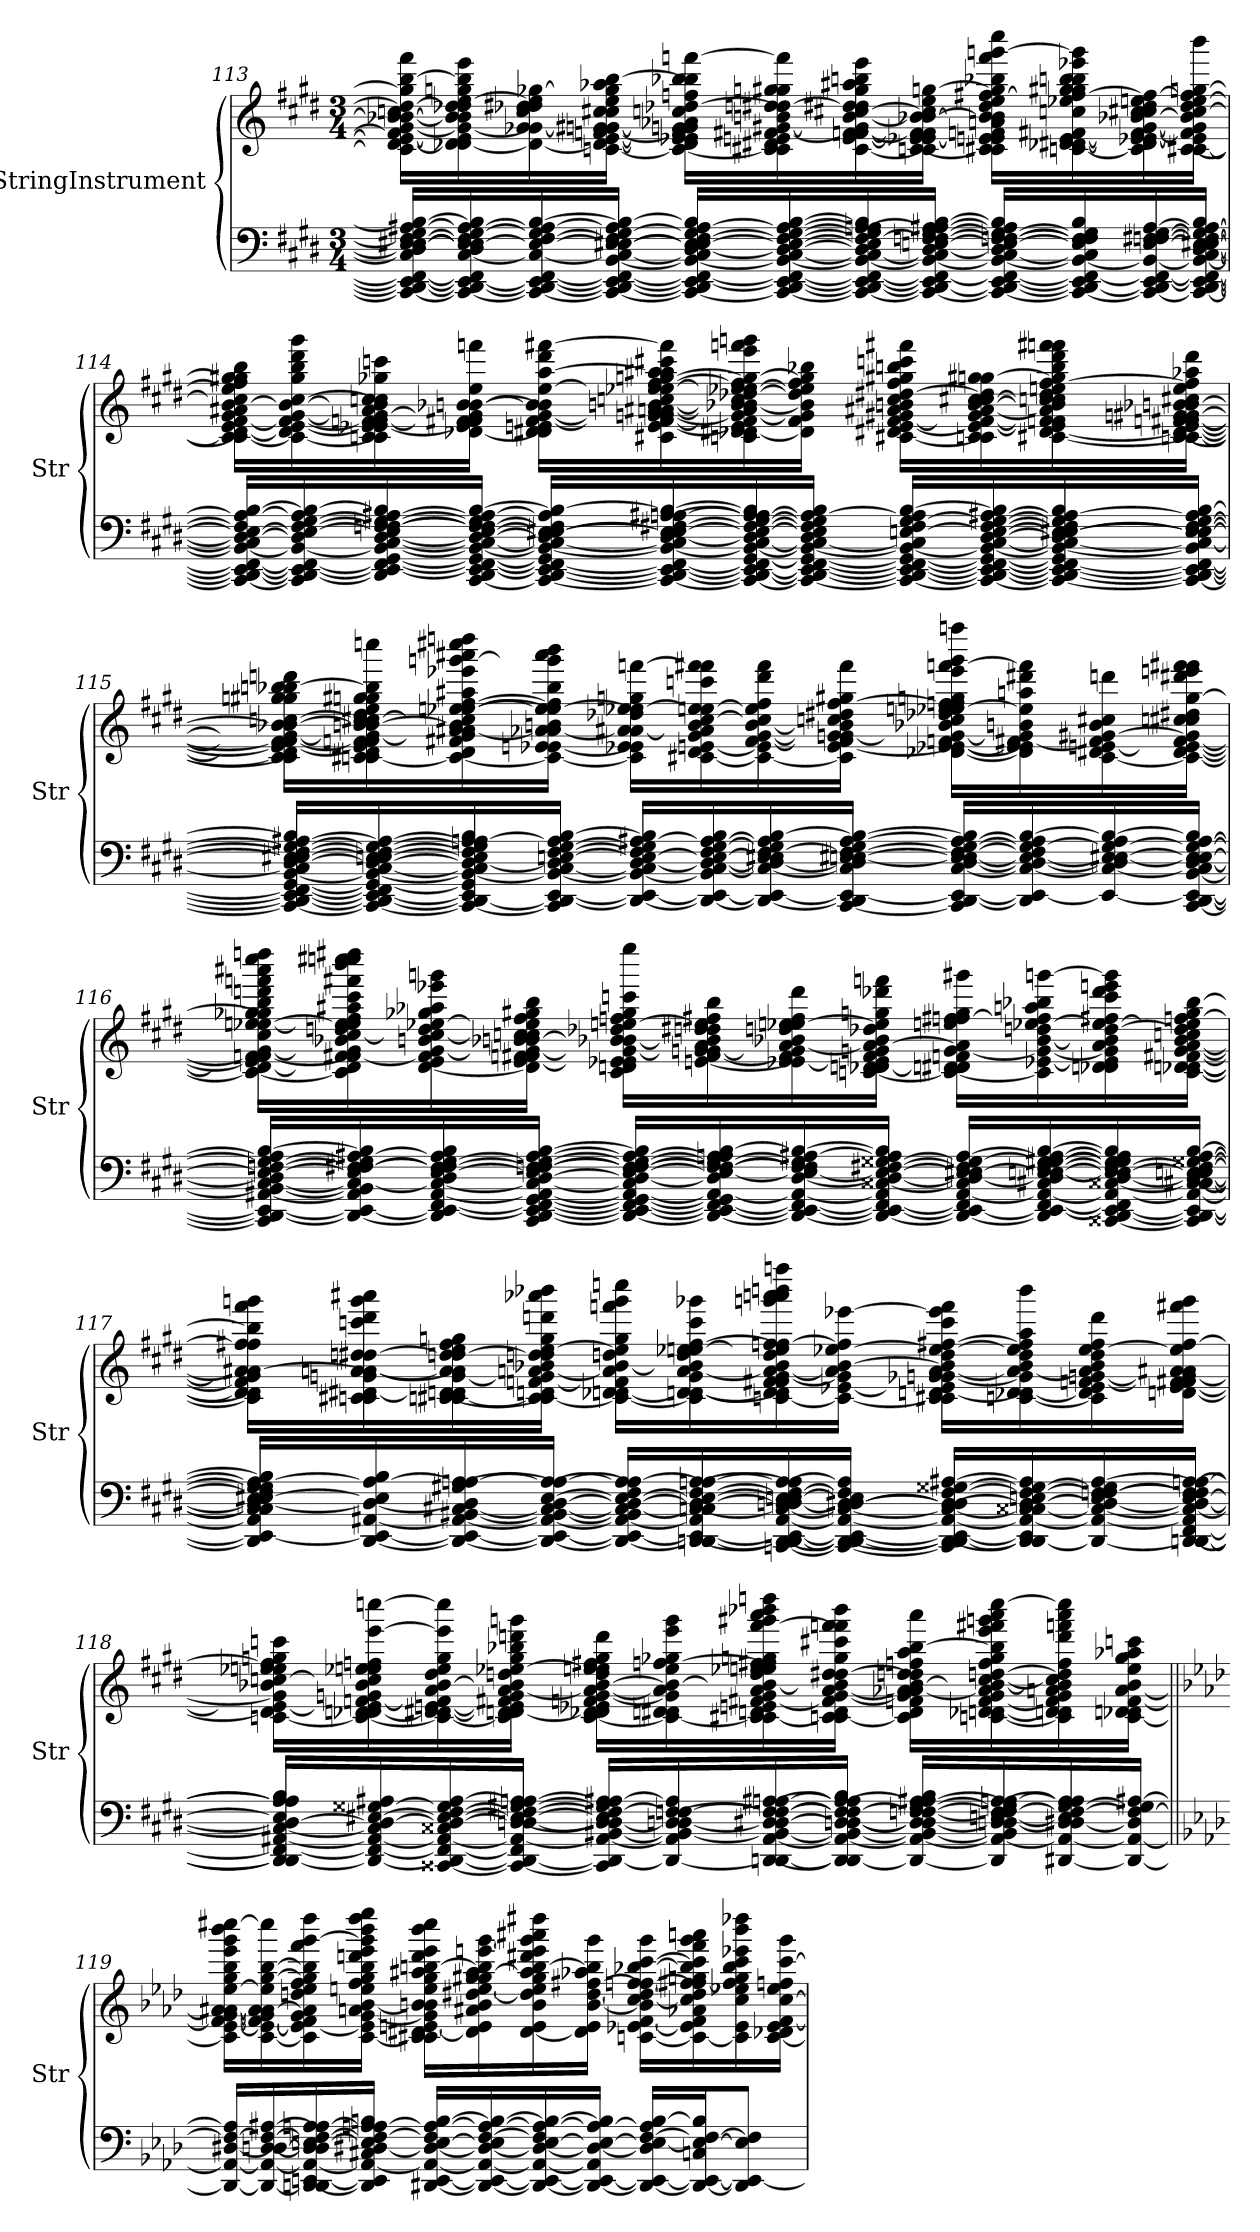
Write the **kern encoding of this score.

**kern	**kern
*part2	*part1
*staff2	*staff1
*I"StringInstrument	*I"StringInstrument
*I'Str	*I'Str
!!LO:LB:g=z
*clefF4	*clefG2
*k[f#c#g#d#]	*k[f#c#g#d#]
*M3/4	*M3/4
=113	=113
16CC#/_ 16DD#/_ 16EE/_ 16FF#/_ 16C#/] 16D#/] [16E/ [16E#X/ 16F#/_ 16G#/ [16A#X/ 16B/_LL	16c#\] [16d#\ 16e\_ 16f\] [16g#\ [16b-X\ 16b\_ 16ccn\ 16dd#\_ 16gg#\] [16bb\ 16fff#\LL
16CC#/_ 16DD#/_ 16EE/_ 16FF#/] [16C#/ 16D#/ 16E/_ 16E#/] 16F#/] [16G#/ 16A#/_ 16B/]	[16d-X\ 16d#\] 16e\] 16g#\_ 16b-\] 16b\] 16dd-X\ 16dd#\] [16ee\ 16ggn\ 16bb\] 16eee\
16CC#/_ 16DD#/_ 16EE/_ [16FF#/ 16C#/_ 16E/_ [16F#/ 16G#/] 16A#/_ [16B/	16d-\_ [16g-X\ 16g#\] 16cc\ 16dd-X\ 16dd#X\ 16ee\] [16gg-X\
16CC#/_ 16DD#/_ 16EE/_ 16FF#/_ [16BB/ 16C#/_ 16E/_ [16E#X/ 16F#/] [16G#/ 16A#/] 16B/_JJ	[16cn\ 16d-\_ [16e\ [16fn\ 16g-\_ 16gn\ 16g#X\ 16cc\ 16cc#X\ 16ee\ 16gg-\] 16aa-X\ [16bb\JJ
16CC#/_ 16DD#/] 16EE/_ 16FF#/_ 16BB/_ 16C#/] [16D#/ 16E/_ 16E#/] [16F#/ 16G#/] [16A#/ 16B/]LL	16c\_ 16d-\] 16e-X\ 16e\] 16f\] 16g-\] 16gn\ 16a-X\ 16ccn\ [16dd-X\ 16ffn\ 16bb-X\ 16bb\] [16fffn\LL
16CC#/_ [16DD#/ 16EE/_ 16FF#/_ 16BB/_ [16C#/ 16D#/_ 16E/_ 16F#/_ [16G#/ 16A#/_ [16B/	16c\] 16c#X\ 16d#X\ 16en\ [16f#X\ [16g#X\ 16bn\ 16dd-\] [16ddn\ 16dd#X\ 16ggn\ 16gg#X\ 16fff\]
16CC#/_ 16DD#/_ 16EE/_ 16FF#/_ 16BB/_ 16C#/_ 16D#/] 16E/] 16F#/_ 16G#/] [16An/ 16A#/] 16B/]	[16c#\ [16e\ [16fn\ 16f#\_ 16g#\] [16b\ [16cc#X\ 16dd\] 16dd#X\ 16gg#\ 16aa#X\ 16bbn\ 16eee\
16CC#/_ 16DD#/_ 16EE/] 16FF#/_ 16BB/_ 16C#/] [16D#/ [16En/ 16Fn/ 16F#/_ [16G#/ 16A/] [16A#X/ [16B/JJ	[16cn\ 16c#\] [16e-X\ 16e\] 16f\] 16f#\] [16b-X\ 16b\_ 16cc#\] 16ee\ [16ggn\JJ
16CC#/_ 16DD#/_ [16EE/ 16FF#/_ 16BB/_ [16C#/ 16D#/] 16E/_ [16Fn/ 16F#/_ 16G#/_ 16A#/] 16B/]LL	16c\] 16c#X\ 16e-\] 16en\ 16fn\ 16an\ 16b-\] 16b\] 16dd#\ 16ee\ [16ff#X\ 16gg\] 16bb-X\ 16fff\ [16gggn\ 16cccc#\LL
16CC#/_ 16DD#/_ 16EE/] 16FF#/_ 16BB/_ 16C#/] 16E/] 16F/] 16F#/] 16G#/] 16B/	[16cn\ [16d-X\ 16d#X\ [16e\ 16f#X\ 16ccn\ 16ee-X\ 16ff#\_ 16gg\ 16gg#X\ 16bb-\ 16bbn\ 16eee-X\ 16ggg\]
16CC#/_ 16DD#/] [16EE/ 16FF#/_ 16BB/_ [16E/ 16Fn/ [16F#X/ [16G#/ [16A#/	16c\] 16d-\] [16e-X\ 16e\] [16f#\ [16g#\ [16b-X\ 16cc\ 16cc#X\ 16dd#\ 16een\ 16ff#\_
16CC#/_ [16DD#/ 16EE/_ 16FF#/_ 16BB/_ [16C#/ [16D#/ 16E/_ 16E#X/ 16F#/_ 16G#/] 16A#/_ 16B/JJ	[16c\ [16c#X\ 16e-\] 16f#\] 16g#\] 16b-\] [16cc#\ 16dd#\ [16ee\ 16ff#\] [16ggn\ 16bbb\JJ
!!LO:PB:g=z
=114	=114
16CC#/_ 16DD#/_ 16EE/_ 16FF#/_ 16BB/_ 16C#/] 16D#/_ 16E/_ 16F#/] 16A#/_ [16B/LL	16c\] 16c#\_ [16d#\ 16e\ [16f#\ 16g#\ 16a#X\ [16b\ 16cc#\] 16ee\] 16ff#\ 16gg\] 16gg#X\ 16bb\LL
16CC#/] 16DD#/_ 16EE/_ 16FF#/_ 16BB/_ 16D#/] 16E/_ [16F#/ [16G#/ 16A#/] 16B/_	16c#\_ 16d#\] [16e\ 16f#\_ [16g#\ 16b\_ [16cc#\ 16gg#\ 16bb\ 16ddd#\ 16ggg#\
16DD#/] 16EE/_ 16FF#/_ [16GG#/ 16BB/_ [16C#/ [16D#/ 16E/] [16Fn/ 16F#/_ 16G#/_ [16A#X/ 16B/]	16cn\ 16c#\] [16e-X\ 16e\] [16fn\ 16f#\] 16g#\_ 16a#\ 16b\] 16ccn\ 16cc#\] 16gg-X\ 16cccn\
[16CC#/ 16DD#/ 16EE/_ 16FF#/_ 16GG#/_ 16BB/_ 16C#/_ 16D#/_ [16E/ 16F/] 16F#/_ 16G#/] 16A#/_ [16B/JJ	[16d-X\ 16e-\] 16f\] 16f#X\ 16g#\] [16b-X\ [16bn\ 16ee\ 16fffn\JJ
16CC#/_ [16DD#/ 16EE/_ 16FF#/_ 16GG#/] 16BB/_ 16C#/_ 16D#/] 16E/_ [16E#X/ 16F#/] 16A#/] 16B/_LL	16d-\] 16d#X\ 16en\ [16f#\ [16g#\ 16b-\] 16b\] [16ee\ [16aa\ 16ddd#\ [16fff#X\LL
16CC#/_ 16DD#/_ 16EE/_ 16FF#/_ 16BB/_ 16C#/] [16D#/ 16E/_ 16E#/] [16F#X/ [16An/ [16A#X/ 16B/_	16c#X\ [16e\ 16f#\_ 16gn\ 16g#\_ [16an\ 16a#X\ [16bn\ 16ccn\ 16ee-X\ 16ee\_ [16ff#\ [16ggn\ 16aa\] 16aa#X\ 16ccc#X\ 16fff#\]
16CC#/_ 16DD#/_ 16EE/_ 16FF#/] [16GG#/ 16BB/_ [16C#/ 16D#/] 16E/_ 16F#/_ [16G#/ 16A/] 16A#/_ 16B/]	16cn\ [16d-X\ 16d#X\ 16e\] 16f#\] 16g#\_ 16a\] 16b-X\ 16b\_ 16cc\ [16dd-X\ 16ee-X\ 16ee\_ 16ff#\] 16gg\_ 16eee\ 16fffn\ 16gggn\
16CC#/_ 16DD#/_ 16EE/_ [16FF#/ 16GG#/_ 16BB/_ 16C#/_ 16D#/ 16E/] 16F#/] 16G#/] 16A#/_ 16B/JJ	16d-\] 16f#\ 16g#\] 16b\] 16dd-\] 16ee\] 16ff#\ 16gg\] 16bb-X\JJ
16CC#/_ 16DD#/_ 16EE/_ 16FF#/_ 16GG#/_ 16BB/_ 16C#/] [16En/ 16F#/ [16G#/ 16A#/] [16B/LL	[16c#X\ 16d#X\ [16e\ [16f#\ 16g#X\ 16a#X\ 16bn\ 16cc\ [16dd#X\ 16ff#\ 16gg#X\ 16bbn\ 16cccn\ 16fff#X\LL
16CC#/_ 16DD#/_ 16EE/_ 16FF#/_ 16GG#/_ 16BB/_ [16C#/ [16D#/ 16E/_ [16F#/ 16G#/_ [16A#X/ 16B/]	16cn\ 16c#\] 16e\_ 16f#\_ 16g#\ [16a#\ [16b\ 16cc\ [16cc#X\ 16dd#\] [16ggn\ 16gg#X\
16CC#/_ 16DD#/_ 16EE/_ 16FF#/_ 16GG#/] 16BB/_ 16C#/_ 16D#/] 16E/_ [16E#X/ 16F#/] 16G#/] 16A#/_ 16B/	[16c#X\ [16d#\ 16e\] 16fn\ 16f#\] 16a#\] 16b\] 16ccn\ 16cc#\] 16dd#\ 16een\ [16ff#\ 16gg\] 16bb\ 16ddd#\ 16fffn\ 16fff#X\
16CC#/_ 16DD#/_ 16EE/_ 16FF#/_ 16BB/] 16C#/_ 16E/_ 16E#/] [16F#/ [16G#/ 16A#/] [16B/JJ	[16cn\ 16c#\_ 16d#\_ [16e\ [16fn\ [16f#X\ 16gn\ [16g#X\ 16b-X\ [16bn\ 16cc#X\ 16ee\ 16ff#\] 16aa-X\ 16ddd#\JJ
!!LO:LB:g=z
=115	=115
16CC#/_ 16DD#/_ 16EE/_ 16FF#/_ [16GG#/ [16BB/ 16C#/] [16D#/ 16E/] [16E#X/ 16F#/_ 16G#/_ [16A#X/ 16B/]LL	16c\] 16c#\] 16d#\] 16e\_ 16f\] 16f#\_ 16g#\_ [16b-X\ 16b\] [16ccn\ 16ggn\ 16gg#X\ 16bb-X\ [16bbn\ 16dddn\LL
16CC#/_ 16DD#/_ 16EE/_ 16FF#/] 16GG#/_ 16BB/_ [16C#/ 16D#/_ [16En/ 16E#/] 16F#/_ 16G#/_ 16A#/_	16cn\ [16c#X\ 16d#\ 16e\] 16fn\ 16f#\] 16g#\_ 16b-\] [16bn\ 16cc\] [16cc#X\ 16dd#\ 16ee\ 16ggn\ 16gg#X\ 16bb\] 16ccccn\
16CC#/_ 16DD#/_ 16EE/] 16GG#/] 16BB/_ 16C#/] 16D#/_ 16E/] 16F#/] 16G#/] 16An/ 16A#/_ 16B/	16c#\_ 16d#\ 16f#X\ 16g#\] [16a\ 16a#X\ 16b\] 16cc#\] [16ee-X\ [16een\ [16ff#\ 16aa#X\ 16eee-X\ [16gggn\ 16aaa#X\ 16cccc#X\ 16ddddn\
16CC#/] 16DD#/_ [16EE/ 16BB/_ [16C#/ 16D#/] [16En/ [16F#/ [16G#/ 16A#/] [16B/JJ	16c#\_ 16e-X\ [16en\ [16a-X\ 16a\] 16bn\ 16ee-\] 16ee\_ 16ff#\] 16bb\ 16ggg\] 16aaa#\ 16bbb\JJ
16DD#/_ 16EE/_ 16BB/_ 16C#/] [16D#/ 16E/_ 16F#/] 16G#/] [16A#X/ 16B/]LL	16c#\] 16e-X\ 16e\] 16a-\] [16a#X\ 16dd-X\ [16ee-X\ 16ee\] 16ggn\ [16fffn\LL
16DD#/_ 16EE/_ 16BB/] [16C#/ 16D#/_ 16E/_ 16F#/ [16G#/ 16A#/_ 16B/	[16c#X\ 16d#\ [16en\ 16g#\ 16a#\] 16b\ [16cc#\ 16ee-\_ 16een\ 16cccn\ 16fff\] 16fff#X\
16DD#/_ 16EE/_ 16C#/_ 16D#/_ 16E/] 16E#X/ [16F#/ 16G#/] 16A#/] [16B/	16c#\_ 16e\] [16f#\ [16g#\ [16b\ 16cc#\] 16ee-\] 16ff#\ 16ddd\ 16fff#\
[16CC#/ 16DD#/] 16EE/_ 16C#/] 16D#/] [16En/ [16E#X/ 16F#/_ 16G#/ [16A#/ 16B/_JJ	16c#\] [16e\ 16f#\] 16gn\ 16g#\_ 16b\] 16ccn\ 16dd#X\ [16ff#\ 16gg#X\ 16fff#\JJ
16CC#/] [16DD#/ 16EE/_ [16C#/ [16D#/ 16E/_ 16E#/] 16F#/_ [16G#/ 16A#/_ 16B/]LL	[16d-X\ [16e-X\ 16e\_ 16fn\ 16g#\_ 16b-X\ 16cc\ 16dd-X\ 16ee-X\ [16een\ 16ffn\ 16ff#\] 16ggn\ 16eee-\ [16fffn\ 16ggg\ 16ffffn\LL
16DD#/] 16EE/_ 16C#/_ 16D#/_ 16E/_ 16F#/] 16G#/_ 16A#/] [16B/	16d-\] 16e-\] 16e\] [16f#X\ 16g#\] 16bn\ 16ee\] 16aan\ 16ddd#X\ 16fff\]
16EE/_ 16C#/_ 16D#/] 16E/_ [16E#X/ 16G#/_ 16A#/ 16B/_	[16c#\ 16d#X\ [16en\ 16f#\] [16g#X\ 16b\ 16cc#X\ 16dddn\
[16CC#/ [16DD#/ 16EE/_ [16BB/ 16C#/] [16D#/ 16E/_ 16E#/] 16G#/_ [16A#/ 16B/]JJ	16c#\_ [16d#\ 16e\_ [16f#\ 16g#\] 16ccn\ 16cc#X\ 16dd#X\ [16gg\ 16ddd#X\ 16eeen\ 16fff\ 16fff#X\JJ
!!LO:LB:g=z
=116	=116
16CC#/] 16DD#/_ 16EE/_ [16AA#X/ 16BB/_ [16C#/ 16D#/] 16E/_ [16Fn/ 16G#/_ 16A#/] [16B/LL	16c#\_ 16d#\_ 16e\] [16fn\ 16f#\] [16g#\ 16cc#\ [16ee-X\ [16ee\ 16gg-X\ 16gg\] 16bb\ 16dddn\ 16fffn\ 16aaa#X\ 16cccc#\ 16ddddn\LL
16DD#/_ 16EE/_ 16AA#/] 16BB/] 16C#/_ 16E/] 16F/_ [16F#X/ 16G#/] [16A#X/ 16B/]	16c#\] 16d#\] 16f\] [16f#X\ 16g#\] 16b-X\ [16cc#\ 16ddn\ 16ee-\] 16ee\] 16ff#\ 16aa#X\ 16ccc#\ 16fff#X\ 16bbb\ 16ccccn\ 16cccc#X\ 16dddd#X\
16DD#/] 16EE/_ [16FF#/ [16AA#/ 16C#/_ 16D#/ [16E/ 16F/] 16F#/_ [16G#/ 16A#/] 16B/	[16d#\ 16e\ 16f#\] [16g#\ 16bn\ 16cc#\_ 16dd\ [16ee-X\ 16gg-X\ 16aa-X\ 16eee-X\ 16gggn\
16CC#/ [16DD#/ 16EE/_ 16FF#/_ [16GG#/ 16AA#/_ 16C#/_ [16D#/ 16E/] [16Fn/ 16F#/_ 16G#/_ [16A#/ [16B/JJ	16d#\] [16e\ 16fn\ 16f#X\ 16g#\_ 16b-X\ [16bn\ 16ccn\ 16cc#\] 16ee-\] 16ff#\ 16gg#X\ 16bb\JJ
16DD#/_ 16EE/_ 16FF#/_ 16GG#/_ 16AA#/_ 16C#/] 16D#/_ [16E/ 16F/_ 16F#/_ 16G#/_ 16A#/_ 16B/]LL	16c#\ 16dn\ 16e-X\ 16e\] 16g#\_ [16b-X\ 16b\] 16dd-X\ [16een\ 16ffn\ 16gg#\ 16cccn\ 16eeee\LL
16DD#/_ 16EE/_ 16FF#/_ 16GG#/] 16AA#/_ 16D#/] 16E/_ 16F/_ 16F#/_ 16G#/_ 16An/ 16A#/] [16B/	[16en\ [16f#\ [16gn\ 16g#\] 16a\ 16b-\] 16ddn\ 16dd#X\ 16ee\] 16ff#X\ 16bb\
16DD#/_ 16EE/_ 16FF#/_ 16AA#/_ [16D#/ 16E/_ 16F/] 16F#/] 16G#/] [16A#X/ 16B/_	16e-X\ 16e\_ 16f#\] 16g\] [16a\ 16b-X\ 16ddn\ [16ee-X\ 16een\ 16ff#\ 16ddd\
16DD#/_ 16EE/_ 16FF#/_ 16AA#/] [16C##X/ 16D#/_ 16E/_ [16F#X/ [16G##X/ 16A#/] 16B/]JJ	[16cn\ [16d-X\ 16dn\ 16e\] 16f#\ 16gn\ 16a\_ 16b-\ 16dd-X\ 16ee-\] 16ggn\ 16ddd-X\ 16fffn\JJ
16DD#/_ 16EE/_ 16FF#/] [16AA#/ 16C##/] 16D#/_ 16E/] [16E#X/ 16F#/] 16G##/_ [16A#/LL	16c\_ 16d-\] 16dn\ 16d#X\ 16fn\ [16g\ 16a\] 16een\ [16ffn\ 16ff#X\ 16gg\ 16ggg#X\LL
16DD#/] 16EE/_ [16FF#/ 16AA#/_ 16C#X/ 16D#/] [16En/ 16E#/_ [16F#/ [16G#X/ 16G##/_ 16A#/_ [16B/	16c\] [16e-X\ 16g\_ [16b-\ 16ddn\ [16ee-X\ 16ff\] 16aan\ 16bb-X\ [16gggn\
[16CC##X/ [16DD#/ 16EE/_ 16FF#/] 16AA#/_ [16C##X/ [16D#/ 16E/] 16E#/_ 16F#/_ 16G#/] 16G##/] 16A#/] 16B/]	16d-X\ 16dn\ 16e-\] 16g\] 16a\ 16b-\] [16dd\ 16ee-\_ 16ff#X\ 16ccc\ 16ddd-\ 16eeen\ 16ggg\]
16CC##/] 16DD#/_ 16EE/_ 16AA#/_ [16C#X/ 16C##/_ 16D#/_ 16En/ 16E#/] 16F#/_ [16G##X/ [16A#/ [16B/JJ	[16c\ [16d-X\ [16dn\ [16f#X\ [16g\ [16a\ 16b-\ 16ccn\ 16dd\] 16ee-\] [16ffn\ 16gg\ [16bb-\JJ
!!LO:LB:g=z
=117	=117
16DD#/] 16EE/_ 16AA#/] 16C#/] 16C##/] 16D#/_ 16E/ [16E#X/ 16F#/] 16G#/ 16G##/] 16A#/_ 16B/]LL	16c\] 16d-\] 16d\] 16f#\] 16g\] 16a\] [16a#X\ 16ff\] 16ff#X\ 16bb-\] 16fff#\ 16gggn\LL
[16DD#/ 16EE/_ [16AA#X/ 16D#/_ 16E#/] 16A#/_ 16B/	16cn\ 16c#X\ [16d#X\ 16gn\ [16an\ 16a#\_ 16ddn\ [16dd#X\ 16cccn\ 16ddd#\ 16ggg\ 16aaa#X\
16DD#/_ 16EE/_ 16AA#/_ [16BB#X/ [16C#X/ 16D#/] 16G#X/ [16An/ 16A#/_	[16cn\ [16c#X\ 16dn\ 16d#\] [16g\ 16a\] 16a#\] 16ddn\ 16dd#\_ 16ee\ 16ff#\ 16ggn\
16DD#/_ 16EE/_ 16AA#/_ 16BB#/_ 16C#/_ [16D#/ [16E#/ 16A/_ 16A#/_JJ	16c\_ 16c#\] 16dn\ [16fn\ 16g\] [16an\ 16b-X\ 16ddn\ 16dd#\] [16ee\ 16gg\ 16dddn\ 16aaa-X\ 16bbb-X\JJ
16DD#/_ 16EE/_ 16AA#/_ 16BB#/] 16C#/_ 16D#/_ 16E#/_ 16F#/ 16A/] 16A#/_LL	16c\_ [16d-X\ 16dn\ 16f\] 16a\] [16b-\ 16ddn\ 16ee\] 16gg\ 16fffn\ 16ggg\ 16ccccn\LL
[16DDn/ 16DD#/_ 16EE/_ 16AA#/] [16Cn/ 16C#/] 16D#/_ 16E#/_ [16F#/ [16An/ 16A#/_	16c\] 16d-\_ [16dn\ 16g\ [16a\ 16b-\] 16dd\ [16ee-X\ 16een\ [16ff#\ 16ccc\ 16ggg-X\
[16CCn/ 16DD/_ 16DD#/_ 16EE/_ [16AA#/ 16C/_ [16Dn/ 16D#/] [16En/ 16E#/] 16F#/_ 16A/_ 16A#/]	[16cn\ 16d-\] 16d\] 16f\ 16f#X\ [16g\ 16a\_ 16b-\ 16dd\ 16ee-\] [16ffn\ 16ff#\] 16gggn\ 16aaa-\ 16aaan\ 16bbbn\ 16ffffn\
16CC/_ 16DD/_ 16DD#/_ 16EE/_ 16AA#/_ 16C/_ 16D/_ [16D#X/ 16E/] 16F#/] 16A/]JJ	16c\_ [16e-X\ 16g\] 16a\] [16b-\ [16ee-X\ 16ff\] [16eee-X\JJ
16CC/] 16DD/_ 16DD#/_ 16EE/_ 16AA#/_ 16C/_ 16D/] 16D#/_ [16F#/ [16G##X/ [16A#X/LL	16c\] 16c#X\ [16dn\ 16e-\] [16g-X\ 16gn\ [16a\ 16b-\] 16dd\ 16ee-\_ [16ff#X\ 16ccc\ 16eee-\] 16fff\LL
16DD/] 16DD#/_ 16EE/] 16AA#/_ 16C/] [16C##X/ 16D#/_ 16En/ 16F#/_ 16G##/_ 16A#/]	[16cn\ 16d-X\ 16d\_ 16g-\] 16a\_ 16b-\ 16dd\ 16ee-\] 16ff#\] 16aa\ 16bbb\
16DD#/_ 16AA#/_ 16C##/_ 16D#/_ 16E/ [16Fn/ 16F#/_ 16G##/] [16A#/	16c\] 16d\] 16e-\ [16fn\ [16gn\ 16a\] 16b-\ 16dd\ [16ee-\ 16ff#\ 16ddd\
[16DDn/ 16DD#/_ [16FF#/ 16AA#/] 16C##/_ 16D#/_ [16E/ 16F/] 16F#/] [16An/ 16A#/_JJ	[16dn\ [16e-\ 16f\] 16f#X\ 16g\_ 16a\ 16a#X\ 16ee-\] [16ff#\ 16fff#X\ 16ggg\JJ
!!LO:LB:g=z
=118	=118
16DD/] 16DD#/_ 16FF#/_ [16AA#X/ 16C##/_ 16D#/_ 16E/] 16A/] 16A#/] 16B/LL	[16cn\ 16d\] 16e-\_ 16g\] 16b-X\ [16ccn\ 16ee-X\ 16een\ 16ff#\] 16ggn\ 16cccn\LL
16DD#/_ 16FF#/_ 16AA#/_ 16C##/] 16D#/_ [16E#X/ [16G##X/ 16A#X/	16c\_ [16d-X\ 16dn\ 16e-\] [16fn\ 16gn\ 16b-\ 16cc\] 16ee-X\ 16een\ 16ffn\ [16eee\ [16ccccn\
[16CC##X/ 16DD#/_ 16FF#/_ 16AA#/_ 16C##X/ 16D#/_ 16E#/_ [16F#/ 16G##/] [16A#/	16c\_ 16d-\_ 16d#X\ [16en\ 16f\] 16a\ [16b-\ 16dd#\ 16ee\ 16gg\ 16eee\] 16cccc\]
16CC##/_ 16DD#/_ 16FF#/] 16AA#/_ [16Dn/ 16D#/_ 16E#/_ 16F#/_ [16G#X/ [16An/ 16A#/]JJ	16c\] 16d-\] [16dn\ 16e\] 16f#X\ 16g\ [16a\ 16b-\] 16ddn\ [16ee-X\ 16gg\ 16bb-X\ 16dddn\ 16gggn\JJ
16CC##/] 16DD#/_ 16AA#/_ [16BB#X/ 16D/] 16D#/_ 16E#/] 16F#/_ 16G#/] 16A/_ 16A#X/LL	[16c\ 16d-X\ 16d\] 16e-X\ 16fn\ [16g\ 16a\_ [16b-\ 16dd\ 16ee-\] 16een\ 16ff#X\ 16gg\ 16ddd\LL
16DD#/_ 16AA#/] 16BB#/_ [16Dn/ 16D#/] [16Fn/ 16F#/_ 16A/]	16c\_ 16dn\ 16d#X\ 16g\] 16a\] 16b-\_ 16ee\ [16ffn\ 16gg-X\ 16eee\ 16ggg\
[16DDn/ 16DD#/_ [16AA#/ 16BB#/_ 16D/] [16D#X/ 16F/_ 16F#/_ [16An/ [16A#X/	16c\] [16c#X\ 16dn\ 16en\ [16f#X\ 16g\ 16a\ 16b-\_ 16dd\ 16ee-X\ 16een\ 16ff\] 16ff#X\ 16ggn\ [16fff#\ 16ggg#X\ 16aaa\ 16bbb-X\ 16ddddn\
16DD/] 16DD#/_ 16AA#/_ 16BB#/_ [16Dn/ 16D#/_ 16F/] 16F#/_ 16A/_ 16A#/] 16B/JJ	[16cn\ 16c#\] 16d\ 16f#\] [16g\ [16a\ 16b-\] 16dd\ [16dd#X\ 16gg\ 16ccc#X\ 16fffn\ 16fff#\] 16bbb-\JJ
16DD#/_ 16AA#/_ 16BB#/_ 16D/] 16D#/_ [16Fn/ 16F#/_ [16G#/ 16A/] [16A#X/ 16B/LL	16c\] 16d\ 16fn\ 16g\] 16a-X\ 16a\_ [16b-\ 16ddn\ 16dd#\] 16ffn\ 16aa\ [16bb-\ 16aaa\LL
16DD#/] 16AA#/_ 16BB#/] [16Dn/ 16D#/] [16En/ 16F/_ 16F#/] 16G#/] [16An/ 16A#/_	[16cn\ [16d-X\ 16dn\ [16f\ 16g\ 16a\] 16b-\_ [16cc\ [16ddn\ 16ff\ 16gg\ 16bb-\] 16eee\ 16fff#X\ 16gggn\ 16aaa\ [16cccc\
[16DD#X/ 16AA#/_ 16D/] [16D#X/ 16E/] 16F/_ [16G#/ 16A/] 16A#/]	16c\] 16d-\] 16dn\ 16f\] 16g\ 16an\ 16b-\] 16cc\] 16dd\] 16ff\ 16ddd\ 16fffn\ 16aaa\ 16cccc\]
16DD#/_ 16AA#/_ 16D#/] 16F/_ 16G#/] [16A#X/JJ	[16c\ 16d-X\ 16dn\ [16f\ [16a\ 16b-\ 16ee\ 16gg\ 16aa-X\ 16cccn\JJ
!!LO:LB:g=z
=119||	=119||
*k[b-e-a-d-]	*k[b-e-a-d-]
16DD#/_ 16AA#/_ [16D#X/ 16F/_ 16A#/]LL	16c\] [16e-\ 16f\_ [16g\ 16a\_ [16a#X\ [16ee-\ 16gg\ 16bb-\ 16eee-\ 16ggg\ 16bbb-\ [16cccc#X\LL
16DD#/_ 16AA#/_ [16Dn/ 16D#/_ 16F/_ [16A#X/	[16c\ 16e-\_ 16f\_ 16g\] 16a\] 16a#\_ 16ee-\] [16gg\ [16bb-\ 16cccc#\]
[16DDn/ 16DD#/] [16EEn/ 16AA#/_ 16D/] 16D#/] [16En/ 16F/_ 16An/ 16A#/_	16c\] 16e-\_ 16f\] 16g\ 16a#\] 16ddn\ 16ee-\ 16ff\ 16gg\] 16bb-\] 16fff\ [16ggg\ 16dddd-\
16DD/] 16EE/] 16AA#/_ 16C#X/ [16D#X/ 16E/] 16F/_ 16An/ 16A#/_ 16Bn/JJ	[16c\ 16e-\] [16g\ 16an\ [16b-\ 16een\ 16ff\ 16gg\ 16bb-\ 16dddn\ 16eee-\ 16ggg\] 16bbb-\ 16dddd-\ 16eeee-\JJ
[16DD#X/ [16EE/ 16AA#/_ 16D#/_ [16E/ 16F/] 16A#/_ [16B/LL	16c\] 16c#X\ [16d#X\ [16en\ 16g\] 16b-\] 16bn\ 16ee\ 16gg\ 16aa#X\ [16bbn\ 16ddd\ 16eee-\ 16bbb-\ 16cccc#\LL
16DD#/_ 16EE/_ 16AA#/_ 16D#/_ 16E/] [16F/ 16A#/_ 16B/_	16d#\] 16e\] 16a#X\ 16b\ [16dd#X\ [16ee\ 16gg\ 16gg#X\ [16aa#\ 16bb\] [16eeen\ 16ggg\
16DD#/_ 16EE/_ 16AA#/_ 16D#/_ [16E/ 16F/] 16A#/_ 16B/_	[16d#\ 16e\ 16b\ 16dd#\] 16ee\] 16gg#\ 16aa#\] [16bb\ 16ddd#X\ 16eee\] 16ggg\ 16aaa#X\ 16dddd#X\
16DD#/_ 16EE/_ 16AA#/] 16D#/_ 16E/_ 16A#/_ 16B/]JJ	16d#\] 16e\ [16b\ [16dd#\ [16ff#X\ 16aa-X\ 16bb\] 16ggg\JJ
16DD#/_ 16EE/_ 16D#/] 16E/_ [16F/ 16A#/] [16B/LL	[16cn\ [16e-X\ [16f\ 16b\] [16cc\ 16dd#\_ [16ffn\ 16ff#\] [16bb-X\ [16ccc\ 16ggg\LL
16DD#/_ 16EE/_ 16Cn/ 16E/_ 16F/_ 16B/]J	16c\_ 16e-\] 16f\] 16a-X\ 16cc\] 16dd#\] 16ff\_ 16ff#X\ 16ggn\ 16bb-\] 16ccc\] 16fff\ 16ggg\ 16aaan\
8DD#/] 8EE/_ 8E/] 8F/]J	16c\] 16e-\ 16cc\ 16ee-X\ 16ff\] 16gg\ 16bb-\ 16ccc\ 16eee-X\ 16bbb-\ 16dddd-X\
.	[16c\ 16d-X\ 16e-\ [16f\ [16cc\ 16ee-\ 16ffn\ [16ccc\ 16ggg\JJ
=	=
*-	*-
